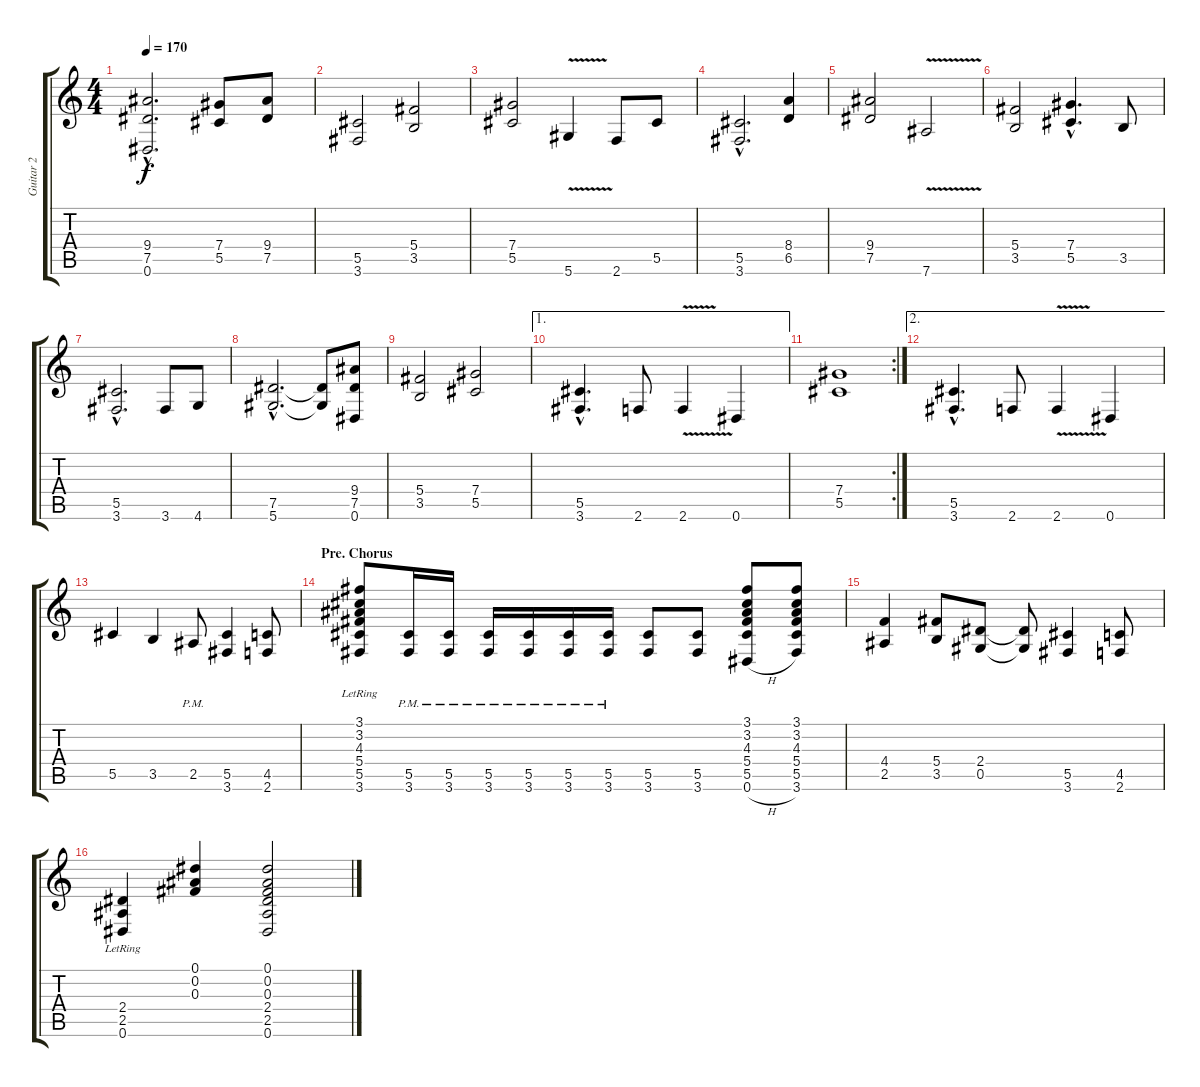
\track ("Guitar 2" "Guitar 2") {instrument overdrivenguitar}
\staff {score tabs}
\tuning (Eb4 Bb3 Gb3 Db3 Ab2 Eb2) {hide}
\ts (4 4)
\tempo 170
\clef g2
\ks c
(9.4{hac} 7.5{hac} 0.6{hac}).2{d dy f} (7.4 5.5).8 (9.4 7.5).8 |
(5.5 3.6).2 (5.4 3.5).2 |
(7.4 5.5).2 5.6{v}.4 2.6.8 5.5.8 |
(5.5{hac} 3.6{hac}).2{d} (8.4 6.5).4 |
(9.4 7.5).2 7.6{v}.2 |
(5.4 3.5).2 (7.4{hac} 5.5{hac}).4{d} 3.5.8 |
(5.5{hac} 3.6{hac}).2{d} 3.6.8 4.6.8 |
(7.5{hac} 5.6{hac}).2{d} (7.5{t} 5.6{t}).8 (9.4 7.5 0.6).8 |
(5.4 3.5).2 (7.4 5.5).2 |
\ae 1
(5.5{hac} 3.6{hac}).4{d} 2.6.8 2.6{v}.4 0.6.4 |
\rc 2
(7.4 5.5).1 |
\ae 2
(5.5{hac} 3.6{hac}).4{d} 2.6.8 2.6{v}.4 0.6.4 |
5.5.4 3.5.4 2.5{pm}.8 (5.5 3.6).4 (4.5 2.6).8 |
\section ("" "Pre. Chorus")
(3.1{lr} 3.2{lr} 4.3{lr} 5.4{lr} 5.5 3.6).8 (5.5{pm} 3.6{pm}).16 (5.5{pm} 3.6{pm}).16 (5.5{pm} 3.6{pm}).16 (5.5{pm} 3.6{pm}).16 (5.5{pm} 3.6{pm}).16 (5.5{pm} 3.6{pm}).16 (5.5 3.6).8 (5.5 3.6).8 (3.1 3.2 4.3 5.4 5.5 0.6{h}).8 (3.1 3.2 4.3 5.4 5.5 3.6).8 |
(4.4 2.5).4 (5.4 3.5).8 (2.4 0.5).8 (2.4{t} 0.5{t}).8 (5.5 3.6).4 (4.5 2.6).8 |
(2.4{lr} 2.5{lr} 0.6{lr}).4 (0.1 0.2 0.3).4 (0.1 0.2 0.3 2.4 2.5 0.6).2
